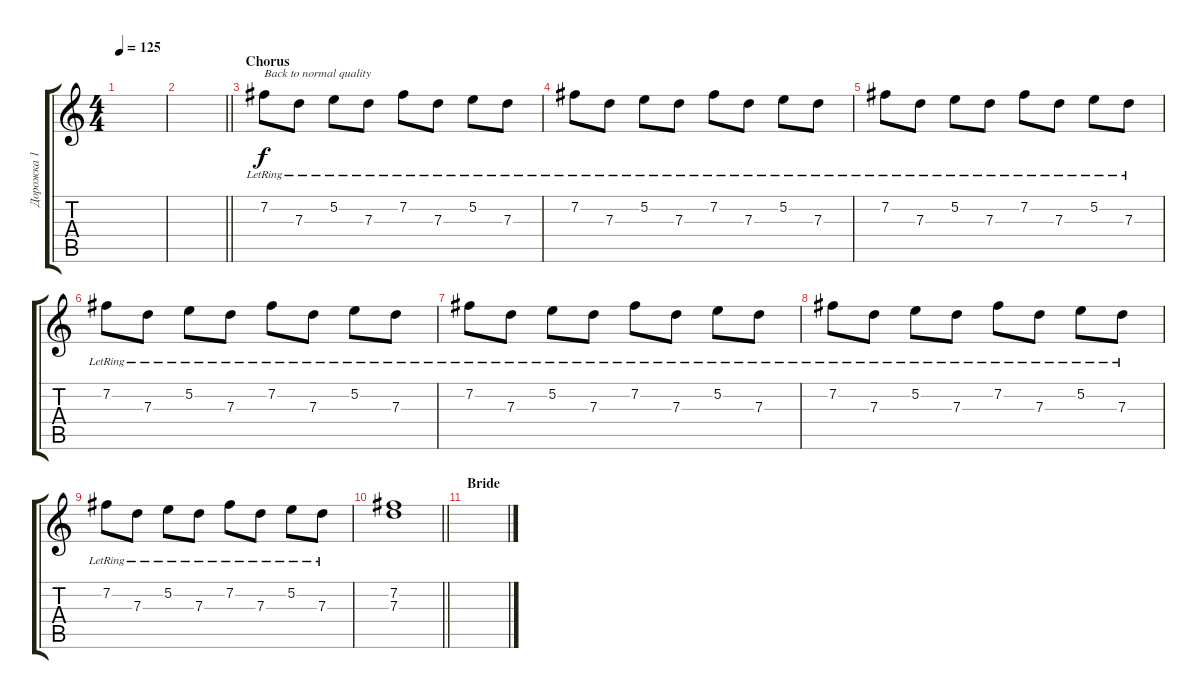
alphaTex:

\track ("Дорожка 1" "Дорожка 1") {instrument acousticguitarsteel}
\staff {score tabs}
\tuning (E4 B3 G3 D3 A2 E2) {hide}
\ts (4 4)
\tempo 125
\clef g2
\ks c
|
\barLineRight lightlight
|
\section ("" "Сhorus")
7.2{lr}.8{txt "Back to normal quality"} 7.3{lr}.8 5.2{lr}.8 7.3{lr}.8 7.2{lr}.8 7.3{lr}.8 5.2{lr}.8 7.3{lr}.8 |
7.2{lr}.8 7.3{lr}.8 5.2{lr}.8 7.3{lr}.8 7.2{lr}.8 7.3{lr}.8 5.2{lr}.8 7.3{lr}.8 |
7.2{lr}.8 7.3{lr}.8 5.2{lr}.8 7.3{lr}.8 7.2{lr}.8 7.3{lr}.8 5.2{lr}.8 7.3{lr}.8 |
7.2{lr}.8 7.3{lr}.8 5.2{lr}.8 7.3{lr}.8 7.2{lr}.8 7.3{lr}.8 5.2{lr}.8 7.3{lr}.8 |
7.2{lr}.8 7.3{lr}.8 5.2{lr}.8 7.3{lr}.8 7.2{lr}.8 7.3{lr}.8 5.2{lr}.8 7.3{lr}.8 |
7.2{lr}.8 7.3{lr}.8 5.2{lr}.8 7.3{lr}.8 7.2{lr}.8 7.3{lr}.8 5.2{lr}.8 7.3{lr}.8 |
7.2{lr}.8 7.3{lr}.8 5.2{lr}.8 7.3{lr}.8 7.2{lr}.8 7.3{lr}.8 5.2{lr}.8 7.3{lr}.8 |
\barLineRight lightlight
(7.2 7.3).1 |
\section ("" "Bride")
